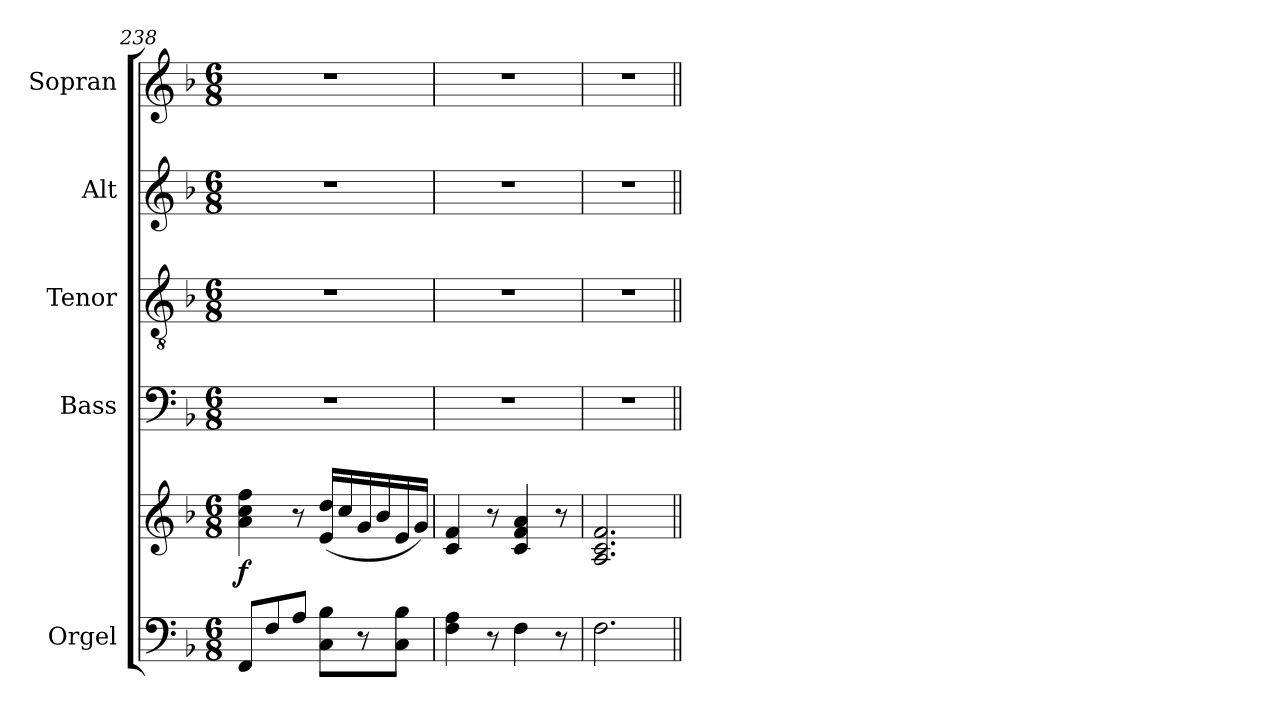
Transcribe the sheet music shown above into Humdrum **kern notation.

**kern	**kern	**dynam	**kern	**kern	**kern	**kern
*part5	*part5	*part5	*part4	*part3	*part2	*part1
*staff6	*staff5	*staff5/6	*staff4	*staff3	*staff2	*staff1
*I"Orgel	*	*	*I"Bass	*I"Tenor	*I"Alt	*I"Sopran
*I'Org.	*	*	*I'B.	*I'T.	*I'A.	*I'S.
*clefF4	*clefG2	*	*clefF4	*clefGv2	*clefG2	*clefG2
*k[b-]	*k[b-]	*	*k[b-]	*k[b-]	*k[b-]	*k[b-]
*F:	*F:	*	*F:	*F:	*F:	*F:
*M6/8	*M6/8	*	*M6/8	*M6/8	*M6/8	*M6/8
=238	=238	=238	=238	=238	=238	=238
!	!	!LO:DY:b	!	!	!	!
8FF/L	4a\ 4cc\ 4ff\	f	2.r	2.r	2.r	2.r
8F/	.	.	.	.	.	.
8A/J	8r	.	.	.	.	.
8C\ 8B-\L	(<16e/ 16dd/LL	.	.	.	.	.
.	16cc/	.	.	.	.	.
8r	16g/	.	.	.	.	.
.	16b-/	.	.	.	.	.
8C\ 8B-\J	16e/	.	.	.	.	.
.	16g/JJ)	.	.	.	.	.
=239	=239	=239	=239	=239	=239	=239
4F\ 4A\	4c/ 4f/	.	2.r	2.r	2.r	2.r
8r	8r	.	.	.	.	.
4F\	4c/ 4f/ 4a/	.	.	.	.	.
8r	8r	.	.	.	.	.
=240	=240	=240	=240	=240	=240	=240
2.F\	2.A/ 2.c/ 2.f/	.	2.r	2.r	2.r	2.r
=||	=||	=||	=||	=||	=||	=||
*-	*-	*-	*-	*-	*-	*-
